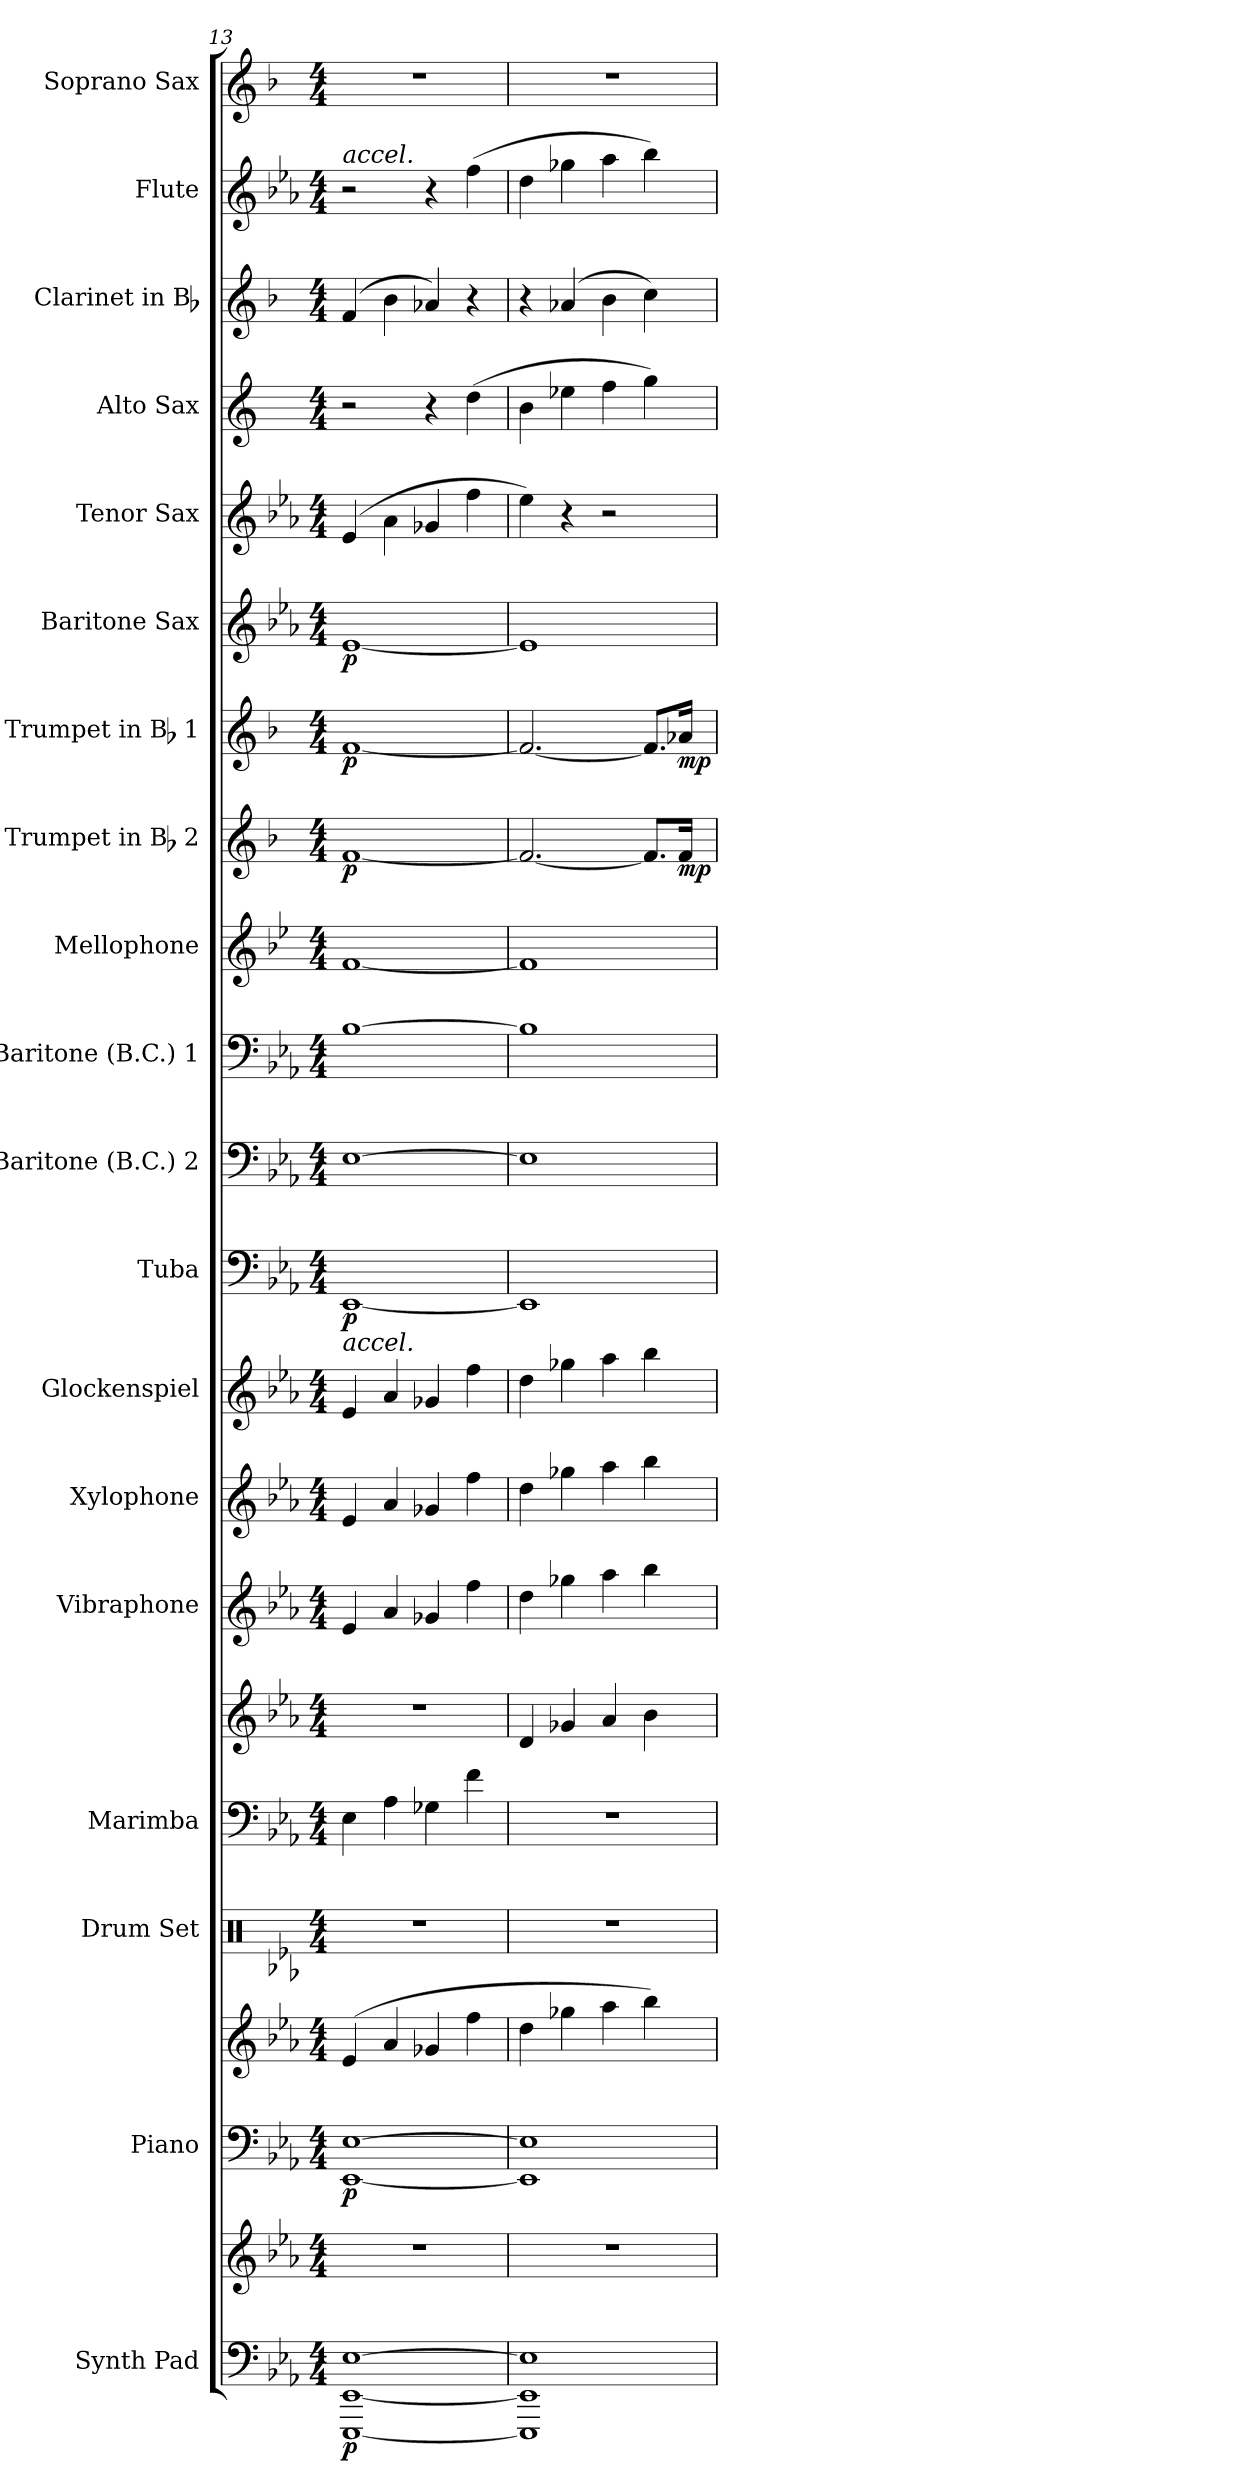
**kern	**kern	**dynam	**kern	**kern	**dynam	**kern	**kern	**kern	**kern	**kern	**kern	**kern	**dynam	**kern	**kern	**kern	**kern	**dynam	**kern	**dynam	**kern	**dynam	**kern	**kern	**kern	**kern	**kern
*part19	*part19	*part19	*part18	*part18	*part18	*part17	*part16	*part16	*part15	*part14	*part13	*part12	*part12	*part11	*part10	*part9	*part8	*part8	*part7	*part7	*part6	*part6	*part5	*part4	*part3	*part2	*part1
*staff22	*staff21	*staff21/22	*staff20	*staff19	*staff19/20	*staff18	*staff17	*staff16	*staff15	*staff14	*staff13	*staff12	*staff12	*staff11	*staff10	*staff9	*staff8	*staff8	*staff7	*staff7	*staff6	*staff6	*staff5	*staff4	*staff3	*staff2	*staff1
*I"Synth Pad	*	*	*I"Piano	*	*	*I"Drum Set	*I"Marimba	*	*I"Vibraphone	*I"Xylophone	*I"Glockenspiel	*I"Tuba	*	*I"Baritone (B.C.) 2	*I"Baritone (B.C.) 1	*I"Mellophone	*I"Trumpet in Bb 2	*	*I"Trumpet in Bb 1	*	*I"Baritone Sax	*	*I"Tenor Sax	*I"Alto Sax	*I"Clarinet in Bb	*I"Flute	*I"Soprano Sax
*I'Pad	*	*	*I'Pno.	*	*	*I'D. S.	*I'Mrb.	*	*I'Vib.	*I'Xyl.	*I'Glk.	*I'Tuba	*	*I'Bar. 2	*I'Bar. 1	*I'Mello.	*	*	*	*	*I'B. Sx.	*	*I'T. Sx.	*I'A. Sx.	*	*I'Fl.	*I'S. Sx.
*clefF4	*clefG2	*	*clefF4	*clefG2	*	*clefX	*clefF4	*clefG2	*clefG2	*clefG2	*clefG2	*clefF4	*	*clefF4	*clefF4	*clefG2	*clefG2	*	*clefG2	*	*clefG2	*	*clefG2	*clefG2	*clefG2	*clefG2	*clefG2
*	*	*	*	*	*	*	*	*	*	*ITrd-7c-12	*ITrd-14c-24	*	*	*	*	*ITrd4c7	*ITrd1c2	*	*ITrd1c2	*	*ITrd12c21	*	*ITrd8c14	*ITrd5c9	*ITrd1c2	*	*ITrd1c2
*k[b-e-a-]	*k[b-e-a-]	*	*k[b-e-a-]	*k[b-e-a-]	*	*k[b-e-a-]	*k[b-e-a-]	*k[b-e-a-]	*k[b-e-a-]	*k[b-e-a-]	*k[b-e-a-]	*k[b-e-a-]	*	*k[b-e-a-]	*k[b-e-a-]	*k[b-e-a-]	*k[b-e-a-]	*	*k[b-e-a-]	*	*k[b-e-a-]	*	*k[b-e-a-]	*k[b-e-a-]	*k[b-e-a-]	*k[b-e-a-]	*k[b-e-a-]
*E-:	*E-:	*	*E-:	*E-:	*	*E-:	*E-:	*E-:	*E-:	*E-:	*E-:	*E-:	*	*E-:	*E-:	*E-:	*E-:	*	*E-:	*	*	*	*E-:	*	*E-:	*E-:	*E-:
*M4/4	*M4/4	*	*M4/4	*M4/4	*	*M4/4	*M4/4	*M4/4	*M4/4	*M4/4	*M4/4	*M4/4	*	*M4/4	*M4/4	*M4/4	*M4/4	*	*M4/4	*	*M4/4	*	*M4/4	*M4/4	*M4/4	*M4/4	*M4/4
=13	=13	=13	=13	=13	=13	=13	=13	=13	=13	=13	=13	=13	=13	=13	=13	=13	=13	=13	=13	=13	=13	=13	=13	=13	=13	=13	=13
!	!	!	!	!	!	!	!	!	!	!	!	!	!	!	!	!	!	!	!	!	!	!	!	!	!	!LO:TX:a:i:t=accel.	!
!	!	!	!	!	!	!	!	!	!	!	!LO:TX:a:i:t=accel.	!	!	!	!	!	!	!	!	!	!	!	!	!	!	!	!
!	!	!LO:DY:b=2	!	!	!LO:DY:b=2	!	!	!	!	!	!	!	!LO:DY:b	!	!	!	!	!LO:DY:b	!	!LO:DY:b	!	!LO:DY:b	!	!	!	!	!
[1EEE- [1EE- [1E-	1r	p	[1EE- [1E-	(>4e-/	p	1r	4E-\	1r	4e-/	4ee-/	4eee-/	[1EE-	p	[1E-	[1B-	[1B-	[1e-	p	[1e-	p	[1E-	p	(>4E-/	2r	(>4e-/	2r	1r
.	.	.	.	4a-/	.	.	4A-\	.	4a-/	4aa-/	4aaa-/	.	.	.	.	.	.	.	.	.	.	.	4A-\	.	4a-\	.	.
.	.	.	.	4g-X/	.	.	4G-X\	.	4g-X/	4gg-X/	4ggg-X/	.	.	.	.	.	.	.	.	.	.	.	4G-X/	4r	4g-X/)	4r	.
.	.	.	.	4ff\	.	.	4f\	.	4ff\	4fff\	4ffff\	.	.	.	.	.	.	.	.	.	.	.	4f\	(>4f\	4r	(>4ff\	.
=14	=14	=14	=14	=14	=14	=14	=14	=14	=14	=14	=14	=14	=14	=14	=14	=14	=14	=14	=14	=14	=14	=14	=14	=14	=14	=14	=14
1EEE-] 1EE-] 1E-]	1r	.	1EE-] 1E-]	4dd\	.	1r	1r	4d/	4dd\	4ddd\	4dddd\	1EE-]	.	1E-]	1B-]	1B-]	2.e-/_	.	2.e-/_	.	1E-]	.	4e-\)	4d\	4r	4dd\	1r
.	.	.	.	4gg-X\	.	.	.	4g-X/	4gg-X\	4ggg-X\	4gggg-X\	.	.	.	.	.	.	.	.	.	.	.	4r	4g-X\	(>4g-X/	4gg-X\	.
.	.	.	.	4aa-\	.	.	.	4a-/	4aa-\	4aaa-\	4aaaa-\	.	.	.	.	.	.	.	.	.	.	.	2r	4a-\	4a-\	4aa-\	.
.	.	.	.	4bb-\)	.	.	.	4b-\	4bb-\	4bbb-\	4bbbb-\	.	.	.	.	.	8.e-/L]	.	8.e-/L]	.	.	.	.	4b-\)	4b-\)	4bb-\)	.
!	!	!	!	!	!	!	!	!	!	!	!	!	!	!	!	!	!	!LO:DY:b	!	!LO:DY:b	!	!	!	!	!	!	!
.	.	.	.	.	.	.	.	.	.	.	.	.	.	.	.	.	16e-/Jk	mp	16g-X/Jk	mp	.	.	.	.	.	.	.
=	=	=	=	=	=	=	=	=	=	=	=	=	=	=	=	=	=	=	=	=	=	=	=	=	=	=	=
*-	*-	*-	*-	*-	*-	*-	*-	*-	*-	*-	*-	*-	*-	*-	*-	*-	*-	*-	*-	*-	*-	*-	*-	*-	*-	*-	*-
